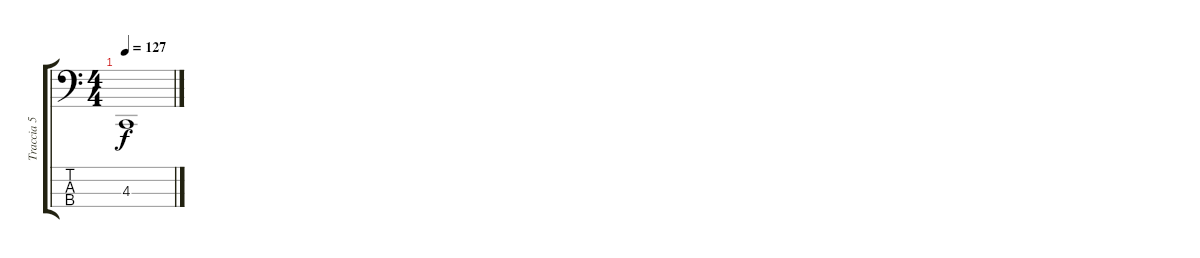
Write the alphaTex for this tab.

\track ("Traccia 5" "Traccia 5") {instrument stringensemble1}
\staff {score tabs}
\tuning (Gb2 Db2 Ab1 Eb1) {hide}
\ts (4 4)
\tempo 127
\clef f4
\ks c
4.3{t}.1{dy f volume 0}
